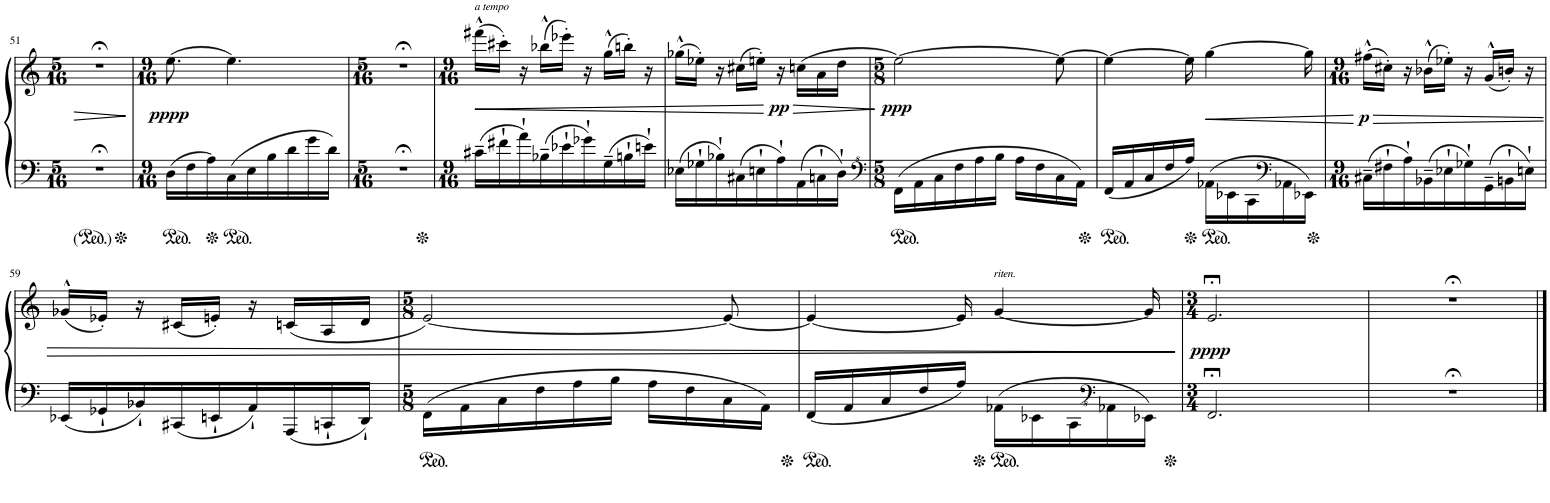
**kern	**kern	**dynam
*part1	*part1	*part1
*staff2	*staff1	*staff1/2
*I"Piano	*	*
*I'Pno.	*	*
!!LO:PB:g=z
*clefF4	*clefG2	*
*k[]	*k[]	*
*M5/16	*M5/16	*
=51	=51	=51
16%5r;<	16%5r;<	.
=52	=52	=52
*M9/16	*M9/16	*
!	!	!LO:DY:b
16D\LL	(8.ee\	pppp
16F\	.	.
16A\	.	.
16C\	4.ee\)	.
16E\	.	.
16B\	.	.
16d\	.	.
16g\	.	.
16d\JJ	.	.
=53	=53	=53
*M5/16	*M5/16	*
16%5r;<	16%5r;<	.
=54	=54	=54
*M9/16	*M9/16	*
!	!LO:TX:a:i:t=a tempo	!
!	!	!LO:HP:b
16c#X~\LL	(16fff#X^^\LL	<
16f#X`\	16ccc#X'\JJ)	.
16a`\	16r	.
16B-X~\	(16bb-X^^\LL	.
16e-X`\	16eee-X'\JJ)	.
16g-X`\	16r	.
16G~\	(16gg^^\LL	.
16Bn`\	16bbn'\JJ)	.
16en`\JJ	16r	.
=55	=55	=55
16E-X\LL	(16gg-X^^\LL	.
16G-X`\	16ee-X'\JJ)	.
16B-X`\	16r	.
16C#X\	(16cc#X\LL	.
16En`\	16een'\JJ)	.
!	!	!LO:HP:n=1:b
!	!	!LO:DY:n=1:b
16A`\	16r	[ > pp
16AA\	(16ccn\LL	.
16Cn`\	16a\	.
16D`\JJ	16dd\JJ	.
.	.	]
=56	=56	=56
*clefF^4	*	*
*M5/8	*M5/8	*
!	!	!LO:DY:b
16F\LL	[2ee\)	ppp
16A\	.	.
16c\	.	.
16f\	.	.
16a\	.	.
16b\JJ	.	.
16a\LL	.	.
16f\	.	.
16c\	8ee\_	.
16A\JJ	.	.
=57	=57	=57
16F/LL	4ee\_	.
16A/	.	.
16c/	.	.
16f/	.	.
16a/JJ	16ee\]	.
!	!	!LO:HP:b
16A-X\LL	[4gg\	<
16E-X\	.	.
16C\	.	.
*clefF4	*	*
16AA-X\	.	.
16EE-X\JJ	16gg\]	.
.	.	[
=58	=58	=58
*M9/16	*M9/16	*
!	!	!LO:HP:b
!	!	!LO:DY:n=1:b
16C#X~\LL	(16ff#X^^\LL	> p
16F#X`\	16cc#X'\JJ)	.
16A`\	16r	.
16BB-X~\	(16b-X^^\LL	.
16E-X`\	16ee-X'\JJ)	.
16G-X`\	16r	.
16GG~\	(16g^^/LL	.
16BBn`\	16bn'/JJ)	.
16En`\JJ	16r	.
!!LO:LB:g=z
=59	=59	=59
16EE-X/LL	(16g-X^^/LL	.
16GG-X`/	16e-X'/JJ)	.
16BB-X`/	16r	.
16CC#X/	(16c#X/LL	.
16EEn`/	16en'/JJ)	.
16AA`/	16r	.
16AAA/	(16cn/LL	.
16CCn`/	16A/	.
16DD`/JJ	16d/JJ	.
=60	=60	=60
*M5/8	*M5/8	*
16FF\LL	[2e/)	.
16AA\	.	.
16C\	.	.
16F\	.	.
16A\	.	.
16B\JJ	.	.
16A\LL	.	.
16F\	.	.
16C\	8e/_	.
16AA\JJ	.	.
=61	=61	=61
16FF/LL	4e/_	.
16AA/	.	.
16C/	.	.
16F/	.	.
16A/JJ	16e/]	.
!	!LO:TX:a:i:t=riten.	!
16AA-X\LL	[4g/	.
16EE-X\	.	.
16CC\	.	.
*clefFv4	*	*
16AAA-X\	.	.
16EEE-X\JJ	16g/]	.
.	.	]
=62	=62	=62
*M3/4	*M3/4	*
!	!	!LO:DY:b
2.FFF;</	2.e;</	pppp
=63	=63	=63
2.r;<	2.r;<	.
==	==	==
*-	*-	*-
